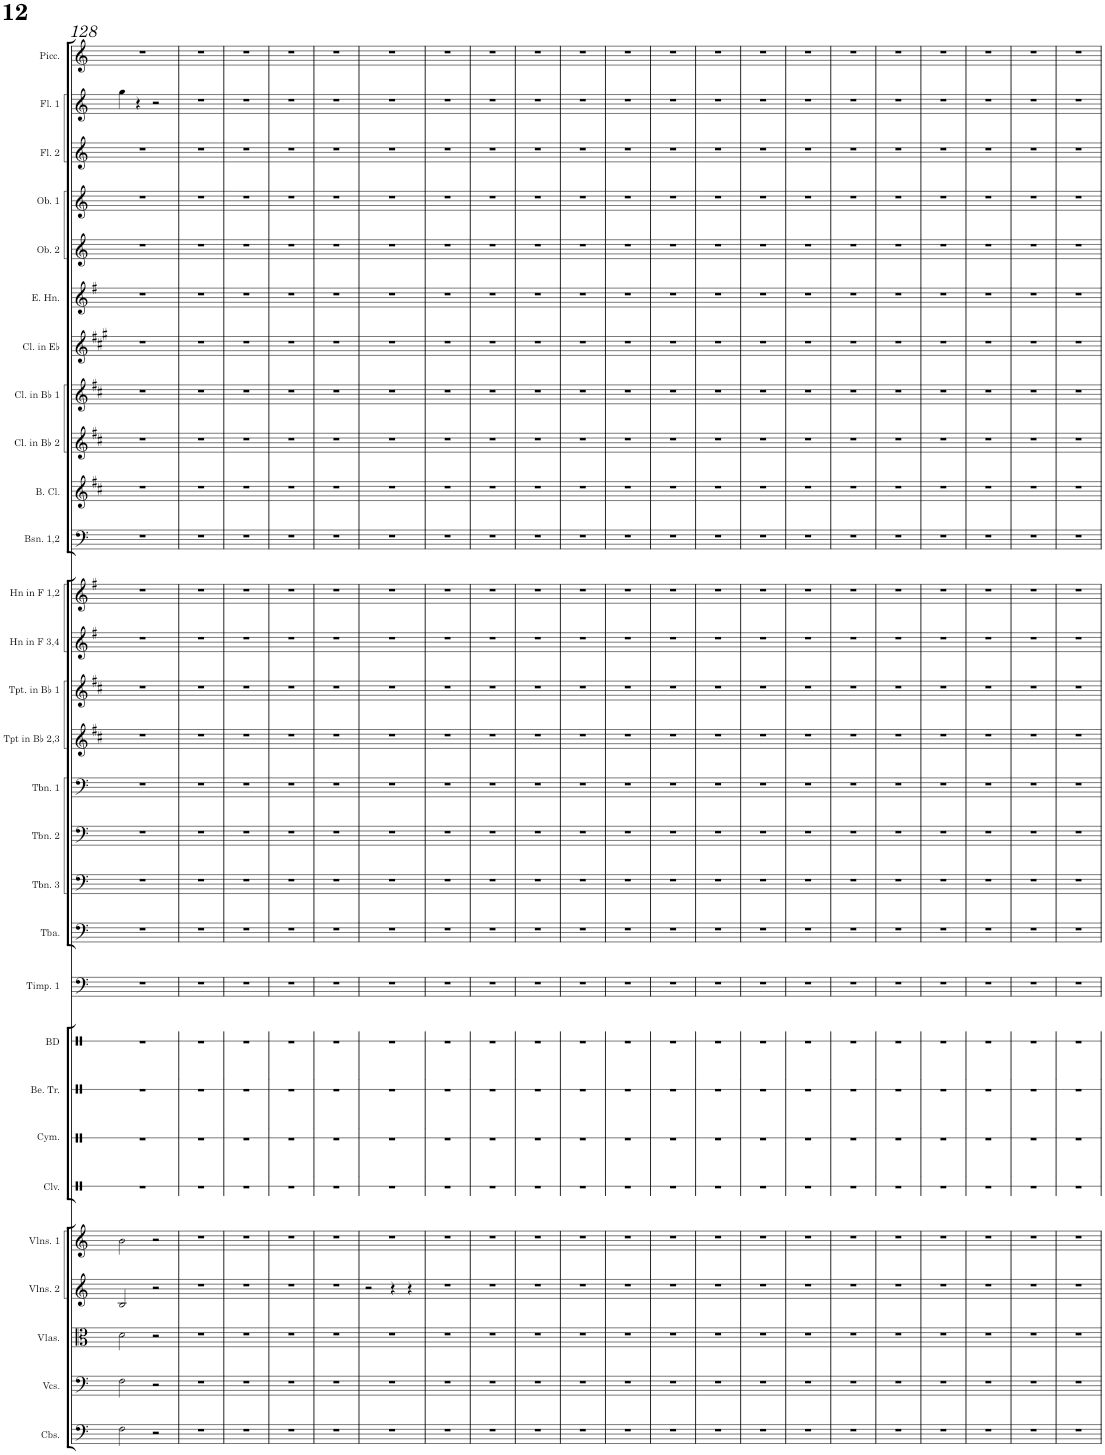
**kern	**kern	**kern	**kern	**kern	**kern	**kern	**kern	**kern	**kern	**kern	**kern	**kern	**kern	**kern	**kern	**kern	**kern	**kern	**kern	**kern	**kern	**kern	**kern	**kern	**kern	**kern	**kern	**kern
*part29	*part28	*part27	*part26	*part25	*part24	*part23	*part22	*part21	*part20	*part19	*part18	*part17	*part16	*part15	*part14	*part13	*part12	*part11	*part10	*part9	*part8	*part7	*part6	*part5	*part4	*part3	*part2	*part1
*staff29	*staff28	*staff27	*staff26	*staff25	*staff24	*staff23	*staff22	*staff21	*staff20	*staff19	*staff18	*staff17	*staff16	*staff15	*staff14	*staff13	*staff12	*staff11	*staff10	*staff9	*staff8	*staff7	*staff6	*staff5	*staff4	*staff3	*staff2	*staff1
*I"Contrabasses	*I"Violoncellos	*I"Violas	*I"Violins 2	*I"Violins 1	*I"Claves	*I"Cymbal	*I"Bell Tree	*I"Bass Drum	*I"Timpani 1	*I"Tuba	*I"Trombone 3	*I"Trombone 2	*I"Trombone 1	*I"Tpt in Bb 2,3	*I"Tpt in Bb 1	*I"Hn in F 3,4	*I"Hn in F 1,2	*I"Bassoon 1,2	*I"Bass Clarinet	*I"Clarinet in Bb 2	*I"Clarinet in Bb 1	*I"Clarinet in Eb	*I"English Horn	*I"Oboe 2	*I"Oboe 1	*I"Flute 2	*I"Flute 1	*I"Piccolo
*I'Cbs.	*I'Vcs.	*I'Vlas.	*I'Vlns. 2	*I'Vlns. 1	*I'Clv.	*I'Cym.	*I'Be. Tr.	*I'BD	*I'Timp. 1	*I'Tba.	*I'Tbn. 3	*I'Tbn. 2	*I'Tbn. 1	*I'Tpt in Bb 2,3	*I'Tpt. in Bb 1	*I'Hn in F 3,4	*I'Hn in F 1,2	*I'Bsn. 1,2	*I'B. Cl.	*I'Cl. in Bb 2	*I'Cl. in Bb 1	*I'Cl. in Eb	*I'E. Hn.	*I'Ob. 2	*I'Ob. 1	*I'Fl. 2	*I'Fl. 1	*I'Picc.
!!LO:PB:g=z
*clefF4	*clefF4	*clefC3	*clefG2	*clefG2	*clefX	*clefX	*clefX	*clefX	*clefF4	*clefF4	*clefF4	*clefF4	*clefF4	*clefG2	*clefG2	*clefG2	*clefG2	*clefF4	*clefG2	*clefG2	*clefG2	*clefG2	*clefG2	*clefG2	*clefG2	*clefG2	*clefG2	*clefG2
*Trd7c12	*	*	*	*	*	*	*	*	*	*	*	*	*	*Trd1c2	*Trd1c2	*Trd4c7	*Trd4c7	*	*Trd8c14	*Trd1c2	*Trd1c2	*Trd-2c-3	*Trd4c7	*	*	*	*	*Trd-7c-12
*k[]	*k[]	*k[]	*k[]	*k[]	*k[]	*k[]	*k[]	*k[]	*k[]	*k[]	*k[]	*k[]	*k[]	*k[f#c#]	*k[f#c#]	*k[f#]	*k[f#]	*k[]	*k[f#c#]	*k[f#c#]	*k[f#c#]	*k[f#c#g#]	*k[f#]	*k[]	*k[]	*k[]	*k[]	*k[]
*M4/4	*M4/4	*M4/4	*M4/4	*M4/4	*M4/4	*M4/4	*M4/4	*M4/4	*M4/4	*M4/4	*M4/4	*M4/4	*M4/4	*M4/4	*M4/4	*M4/4	*M4/4	*M4/4	*M4/4	*M4/4	*M4/4	*M4/4	*M4/4	*M4/4	*M4/4	*M4/4	*M4/4	*M4/4
=128	=128	=128	=128	=128	=128	=128	=128	=128	=128	=128	=128	=128	=128	=128	=128	=128	=128	=128	=128	=128	=128	=128	=128	=128	=128	=128	=128	=128
2F\	2F\	2d\	2B/	2b\	1r	1r	1r	1r	1r	1r	1r	1r	1r	1r	1r	1r	1r	1r	1r	1r	1r	1r	1r	1r	1r	1r	4gg\	1r
.	.	.	.	.	.	.	.	.	.	.	.	.	.	.	.	.	.	.	.	.	.	.	.	.	.	.	4r	.
2r	2r	2r	2r	2r	.	.	.	.	.	.	.	.	.	.	.	.	.	.	.	.	.	.	.	.	.	.	2r	.
=129	=129	=129	=129	=129	=129	=129	=129	=129	=129	=129	=129	=129	=129	=129	=129	=129	=129	=129	=129	=129	=129	=129	=129	=129	=129	=129	=129	=129
1r	1r	1r	1r	1r	1r	1r	1r	1r	1r	1r	1r	1r	1r	1r	1r	1r	1r	1r	1r	1r	1r	1r	1r	1r	1r	1r	1r	1r
=130	=130	=130	=130	=130	=130	=130	=130	=130	=130	=130	=130	=130	=130	=130	=130	=130	=130	=130	=130	=130	=130	=130	=130	=130	=130	=130	=130	=130
1r	1r	1r	1r	1r	1r	1r	1r	1r	1r	1r	1r	1r	1r	1r	1r	1r	1r	1r	1r	1r	1r	1r	1r	1r	1r	1r	1r	1r
=131	=131	=131	=131	=131	=131	=131	=131	=131	=131	=131	=131	=131	=131	=131	=131	=131	=131	=131	=131	=131	=131	=131	=131	=131	=131	=131	=131	=131
1r	1r	1r	1r	1r	1r	1r	1r	1r	1r	1r	1r	1r	1r	1r	1r	1r	1r	1r	1r	1r	1r	1r	1r	1r	1r	1r	1r	1r
=132	=132	=132	=132	=132	=132	=132	=132	=132	=132	=132	=132	=132	=132	=132	=132	=132	=132	=132	=132	=132	=132	=132	=132	=132	=132	=132	=132	=132
1r	1r	1r	1r	1r	1r	1r	1r	1r	1r	1r	1r	1r	1r	1r	1r	1r	1r	1r	1r	1r	1r	1r	1r	1r	1r	1r	1r	1r
=133	=133	=133	=133	=133	=133	=133	=133	=133	=133	=133	=133	=133	=133	=133	=133	=133	=133	=133	=133	=133	=133	=133	=133	=133	=133	=133	=133	=133
1r	1r	1r	2r	1r	1r	1r	1r	1r	1r	1r	1r	1r	1r	1r	1r	1r	1r	1r	1r	1r	1r	1r	1r	1r	1r	1r	1r	1r
.	.	.	4r	.	.	.	.	.	.	.	.	.	.	.	.	.	.	.	.	.	.	.	.	.	.	.	.	.
.	.	.	4r	.	.	.	.	.	.	.	.	.	.	.	.	.	.	.	.	.	.	.	.	.	.	.	.	.
=134	=134	=134	=134	=134	=134	=134	=134	=134	=134	=134	=134	=134	=134	=134	=134	=134	=134	=134	=134	=134	=134	=134	=134	=134	=134	=134	=134	=134
1r	1r	1r	1r	1r	1r	1r	1r	1r	1r	1r	1r	1r	1r	1r	1r	1r	1r	1r	1r	1r	1r	1r	1r	1r	1r	1r	1r	1r
=135	=135	=135	=135	=135	=135	=135	=135	=135	=135	=135	=135	=135	=135	=135	=135	=135	=135	=135	=135	=135	=135	=135	=135	=135	=135	=135	=135	=135
1r	1r	1r	1r	1r	1r	1r	1r	1r	1r	1r	1r	1r	1r	1r	1r	1r	1r	1r	1r	1r	1r	1r	1r	1r	1r	1r	1r	1r
=136	=136	=136	=136	=136	=136	=136	=136	=136	=136	=136	=136	=136	=136	=136	=136	=136	=136	=136	=136	=136	=136	=136	=136	=136	=136	=136	=136	=136
1r	1r	1r	1r	1r	1r	1r	1r	1r	1r	1r	1r	1r	1r	1r	1r	1r	1r	1r	1r	1r	1r	1r	1r	1r	1r	1r	1r	1r
=137	=137	=137	=137	=137	=137	=137	=137	=137	=137	=137	=137	=137	=137	=137	=137	=137	=137	=137	=137	=137	=137	=137	=137	=137	=137	=137	=137	=137
1r	1r	1r	1r	1r	1r	1r	1r	1r	1r	1r	1r	1r	1r	1r	1r	1r	1r	1r	1r	1r	1r	1r	1r	1r	1r	1r	1r	1r
=138	=138	=138	=138	=138	=138	=138	=138	=138	=138	=138	=138	=138	=138	=138	=138	=138	=138	=138	=138	=138	=138	=138	=138	=138	=138	=138	=138	=138
1r	1r	1r	1r	1r	1r	1r	1r	1r	1r	1r	1r	1r	1r	1r	1r	1r	1r	1r	1r	1r	1r	1r	1r	1r	1r	1r	1r	1r
=139	=139	=139	=139	=139	=139	=139	=139	=139	=139	=139	=139	=139	=139	=139	=139	=139	=139	=139	=139	=139	=139	=139	=139	=139	=139	=139	=139	=139
1r	1r	1r	1r	1r	1r	1r	1r	1r	1r	1r	1r	1r	1r	1r	1r	1r	1r	1r	1r	1r	1r	1r	1r	1r	1r	1r	1r	1r
=140	=140	=140	=140	=140	=140	=140	=140	=140	=140	=140	=140	=140	=140	=140	=140	=140	=140	=140	=140	=140	=140	=140	=140	=140	=140	=140	=140	=140
1r	1r	1r	1r	1r	1r	1r	1r	1r	1r	1r	1r	1r	1r	1r	1r	1r	1r	1r	1r	1r	1r	1r	1r	1r	1r	1r	1r	1r
=141	=141	=141	=141	=141	=141	=141	=141	=141	=141	=141	=141	=141	=141	=141	=141	=141	=141	=141	=141	=141	=141	=141	=141	=141	=141	=141	=141	=141
1r	1r	1r	1r	1r	1r	1r	1r	1r	1r	1r	1r	1r	1r	1r	1r	1r	1r	1r	1r	1r	1r	1r	1r	1r	1r	1r	1r	1r
=142	=142	=142	=142	=142	=142	=142	=142	=142	=142	=142	=142	=142	=142	=142	=142	=142	=142	=142	=142	=142	=142	=142	=142	=142	=142	=142	=142	=142
1r	1r	1r	1r	1r	1r	1r	1r	1r	1r	1r	1r	1r	1r	1r	1r	1r	1r	1r	1r	1r	1r	1r	1r	1r	1r	1r	1r	1r
=143	=143	=143	=143	=143	=143	=143	=143	=143	=143	=143	=143	=143	=143	=143	=143	=143	=143	=143	=143	=143	=143	=143	=143	=143	=143	=143	=143	=143
1r	1r	1r	1r	1r	1r	1r	1r	1r	1r	1r	1r	1r	1r	1r	1r	1r	1r	1r	1r	1r	1r	1r	1r	1r	1r	1r	1r	1r
=144	=144	=144	=144	=144	=144	=144	=144	=144	=144	=144	=144	=144	=144	=144	=144	=144	=144	=144	=144	=144	=144	=144	=144	=144	=144	=144	=144	=144
1r	1r	1r	1r	1r	1r	1r	1r	1r	1r	1r	1r	1r	1r	1r	1r	1r	1r	1r	1r	1r	1r	1r	1r	1r	1r	1r	1r	1r
=145	=145	=145	=145	=145	=145	=145	=145	=145	=145	=145	=145	=145	=145	=145	=145	=145	=145	=145	=145	=145	=145	=145	=145	=145	=145	=145	=145	=145
1r	1r	1r	1r	1r	1r	1r	1r	1r	1r	1r	1r	1r	1r	1r	1r	1r	1r	1r	1r	1r	1r	1r	1r	1r	1r	1r	1r	1r
=146	=146	=146	=146	=146	=146	=146	=146	=146	=146	=146	=146	=146	=146	=146	=146	=146	=146	=146	=146	=146	=146	=146	=146	=146	=146	=146	=146	=146
1r	1r	1r	1r	1r	1r	1r	1r	1r	1r	1r	1r	1r	1r	1r	1r	1r	1r	1r	1r	1r	1r	1r	1r	1r	1r	1r	1r	1r
=147	=147	=147	=147	=147	=147	=147	=147	=147	=147	=147	=147	=147	=147	=147	=147	=147	=147	=147	=147	=147	=147	=147	=147	=147	=147	=147	=147	=147
1r	1r	1r	1r	1r	1r	1r	1r	1r	1r	1r	1r	1r	1r	1r	1r	1r	1r	1r	1r	1r	1r	1r	1r	1r	1r	1r	1r	1r
=148	=148	=148	=148	=148	=148	=148	=148	=148	=148	=148	=148	=148	=148	=148	=148	=148	=148	=148	=148	=148	=148	=148	=148	=148	=148	=148	=148	=148
1r	1r	1r	1r	1r	1r	1r	1r	1r	1r	1r	1r	1r	1r	1r	1r	1r	1r	1r	1r	1r	1r	1r	1r	1r	1r	1r	1r	1r
=	=	=	=	=	=	=	=	=	=	=	=	=	=	=	=	=	=	=	=	=	=	=	=	=	=	=	=	=
*-	*-	*-	*-	*-	*-	*-	*-	*-	*-	*-	*-	*-	*-	*-	*-	*-	*-	*-	*-	*-	*-	*-	*-	*-	*-	*-	*-	*-
